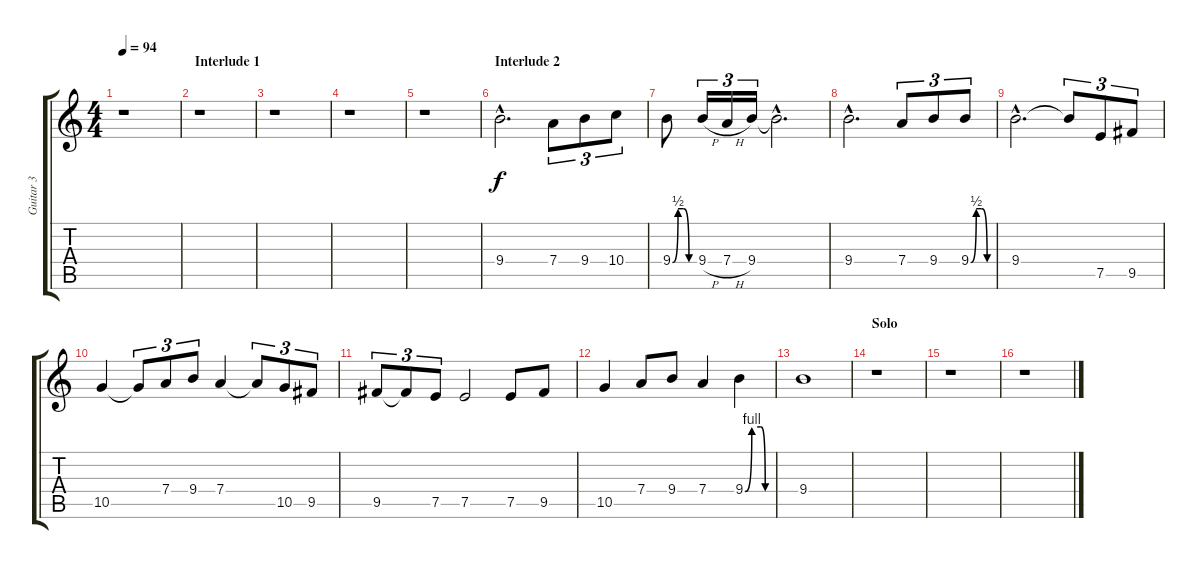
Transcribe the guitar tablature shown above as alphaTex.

\track ("Guitar 3" "Guitar 3") {instrument distortionguitar}
\staff {score tabs}
\tuning (E4 B3 G3 D3 A2 E2) {hide}
\ts (4 4)
\tempo 94
\clef g2
\ks c
r.1{dy f} |
\section ("" "Interlude 1")
r.1 |
r.1 |
r.1 |
r.1 |
\section ("" "Interlude 2")
9.4{hac}.2{d} 7.4.8{tu (3 2)} 9.4.8{tu (3 2)} 10.4.8{tu (3 2)} |
9.4{be (custom 0 0 15 2 30 2 45 0 60 0)}.8 9.4{h}.16{tu (3 2)} 7.4{h}.16{tu (3 2)} 9.4.16{tu (3 2)} 9.4{hac t}.2{d} |
9.4{hac}.2{d} 7.4.8{tu (3 2)} 9.4.8{tu (3 2)} 9.4{be (custom 0 0 15 2 30 2 45 0 60 0)}.8{tu (3 2)} |
9.4{hac}.2{d} 9.4{t}.8{tu (3 2)} 7.5.8{tu (3 2)} 9.5.8{tu (3 2)} |
10.5.4 10.5{t}.8{tu (3 2)} 7.4.8{tu (3 2)} 9.4.8{tu (3 2)} 7.4.4 7.4{t}.8{tu (3 2)} 10.5.8{tu (3 2)} 9.5.8{tu (3 2)} |
9.5.8{tu (3 2)} 9.5{t}.8{tu (3 2)} 7.5.8{tu (3 2)} 7.5.2 7.5.8 9.5.8 |
10.5.4 7.4.8 9.4.8 7.4.4 9.4{be (custom 0 0 15 4 35 4 45 0 60 0)}.4 |
9.4.1 |
\section ("" "Solo")
r.1 |
r.1 |
r.1
